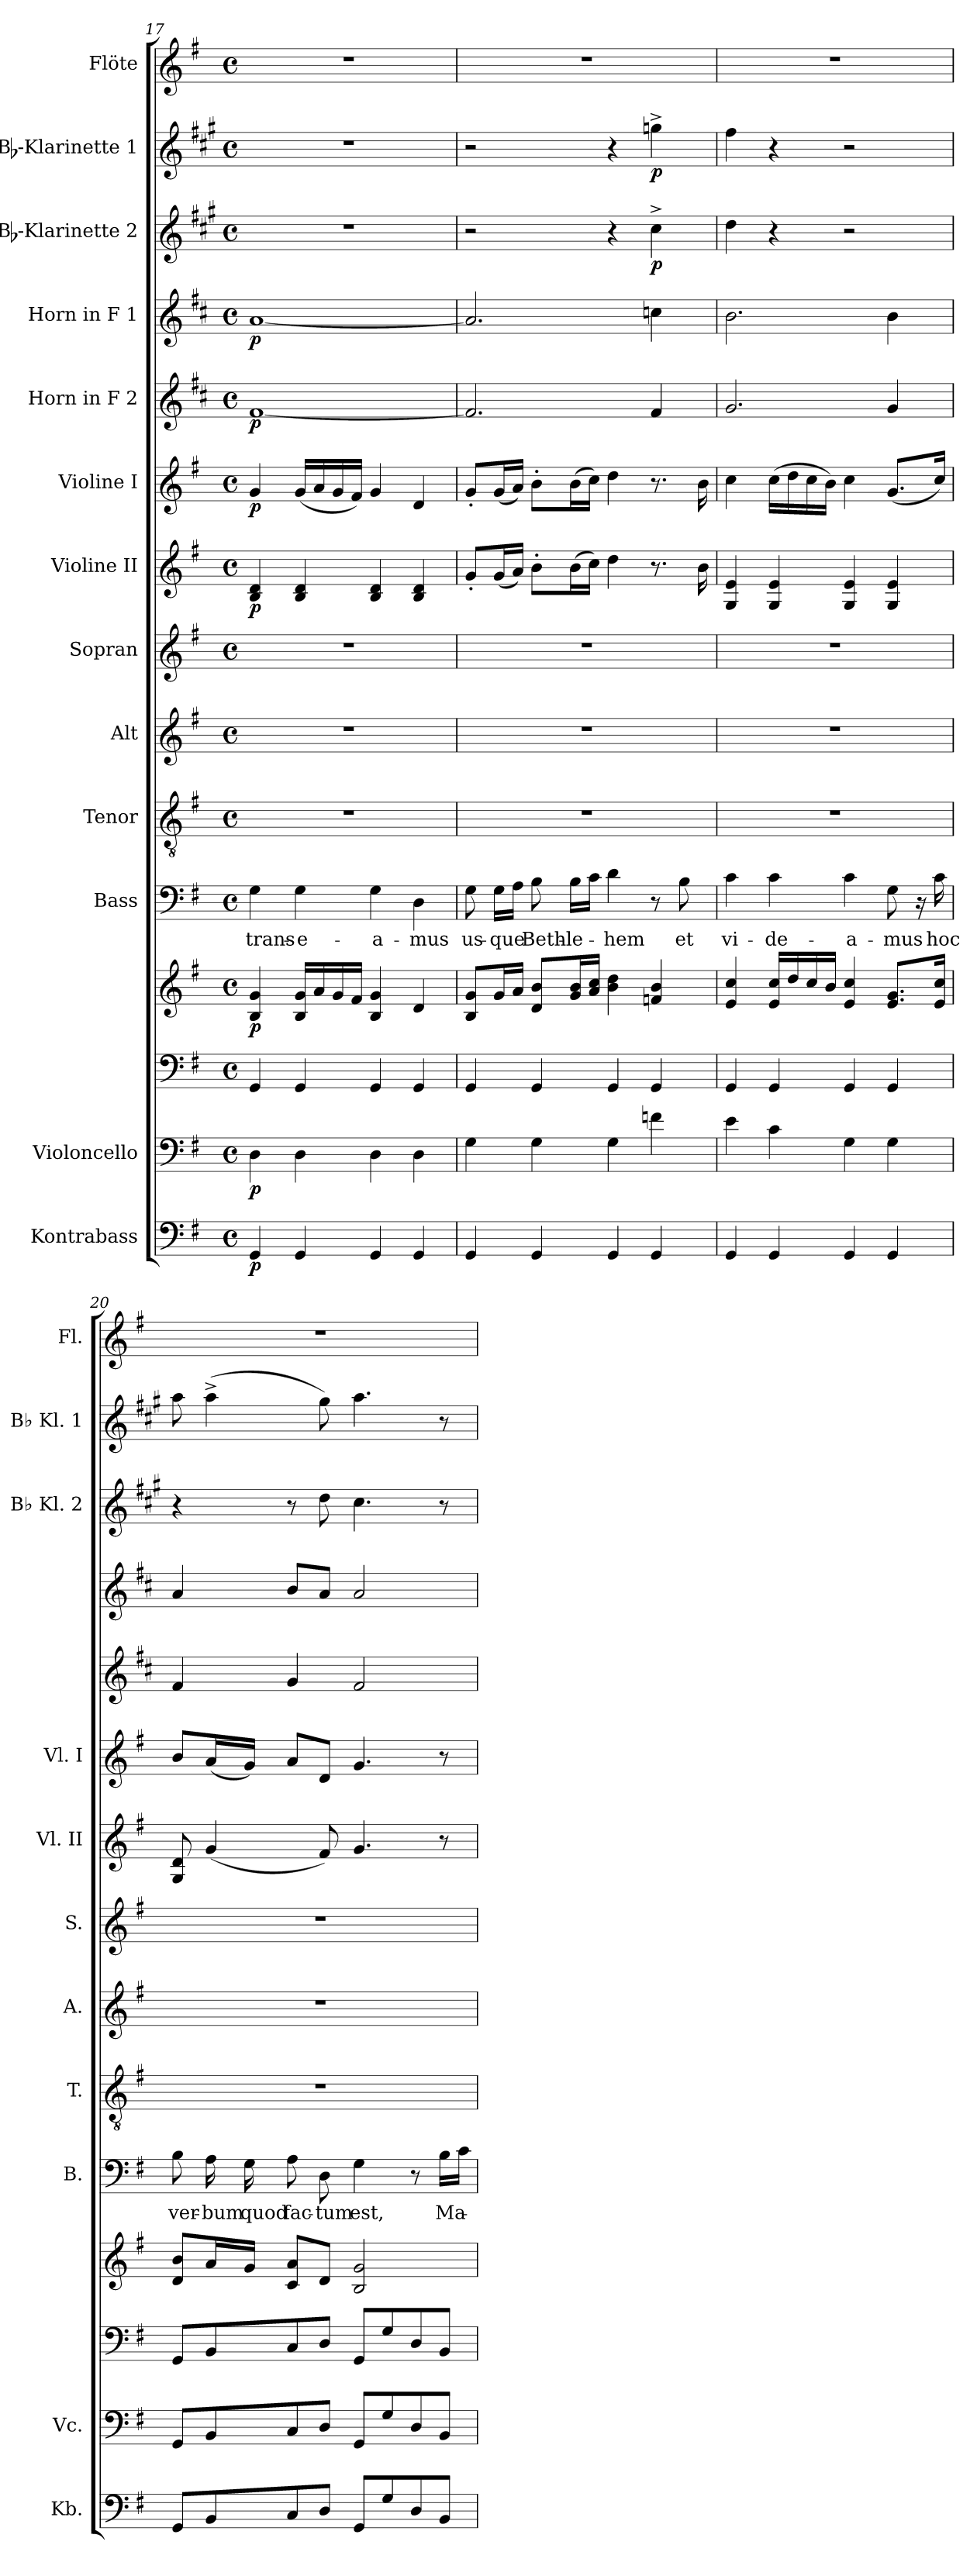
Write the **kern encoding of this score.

**kern	**dynam	**kern	**dynam	**kern	**kern	**dynam	**kern	**text	**kern	**kern	**kern	**kern	**dynam	**kern	**dynam	**kern	**dynam	**kern	**dynam	**kern	**dynam	**kern	**dynam	**kern
*part14	*part14	*part13	*part13	*part12	*part12	*part12	*part11	*part11	*part10	*part9	*part8	*part7	*part7	*part6	*part6	*part5	*part5	*part4	*part4	*part3	*part3	*part2	*part2	*part1
*staff15	*staff15	*staff14	*staff14	*staff13	*staff12	*staff12/13	*staff11	*staff11	*staff10	*staff9	*staff8	*staff7	*staff7	*staff6	*staff6	*staff5	*staff5	*staff4	*staff4	*staff3	*staff3	*staff2	*staff2	*staff1
*I"Kontrabass	*	*I"Violoncello	*	*	*	*	*I"Bass	*	*I"Tenor	*I"Alt	*I"Sopran	*I"Violine II	*	*I"Violine I	*	*I"Horn in F 2	*	*I"Horn in F 1	*	*I"Bb-Klarinette 2	*	*I"Bb-Klarinette 1	*	*I"Flöte
*I'Kb.	*	*I'Vc.	*	*	*	*	*I'B.	*	*I'T.	*I'A.	*I'S.	*I'Vl. II	*	*I'Vl. I	*	*	*	*	*	*I'Bb Kl. 2	*	*I'Bb Kl. 1	*	*I'Fl.
*clefF4	*	*clefF4	*	*clefF4	*clefG2	*	*clefF4	*	*clefGv2	*clefG2	*clefG2	*clefG2	*	*clefG2	*	*clefG2	*	*clefG2	*	*clefG2	*	*clefG2	*	*clefG2
*ITrd7c12	*	*	*	*	*	*	*	*	*	*	*	*	*	*	*	*ITrd4c7	*	*ITrd4c7	*	*ITrd1c2	*	*ITrd1c2	*	*
*k[f#]	*	*k[f#]	*	*k[f#]	*k[f#]	*	*k[f#]	*	*k[f#]	*k[f#]	*k[f#]	*k[f#]	*	*k[f#]	*	*k[f#]	*	*k[f#]	*	*k[f#]	*	*k[f#]	*	*k[f#]
*G:	*	*G:	*	*G:	*G:	*	*G:	*	*G:	*G:	*G:	*G:	*	*G:	*	*G:	*	*G:	*	*G:	*	*G:	*	*G:
*M4/4	*	*M4/4	*	*M4/4	*M4/4	*	*M4/4	*	*M4/4	*M4/4	*M4/4	*M4/4	*	*M4/4	*	*M4/4	*	*M4/4	*	*M4/4	*	*M4/4	*	*M4/4
*met(c)	*	*met(c)	*	*met(c)	*met(c)	*	*met(c)	*	*met(c)	*met(c)	*met(c)	*met(c)	*	*met(c)	*	*met(c)	*	*met(c)	*	*met(c)	*	*met(c)	*	*met(c)
=17	=17	=17	=17	=17	=17	=17	=17	=17	=17	=17	=17	=17	=17	=17	=17	=17	=17	=17	=17	=17	=17	=17	=17	=17
!	!LO:DY:b	!	!LO:DY:b	!	!	!LO:DY:b	!	!LO:LY:b	!	!	!	!	!LO:DY:b	!	!LO:DY:b	!	!LO:DY:b	!	!LO:DY:b	!	!	!	!	!
4GGG/	p	4D\	p	4GG/	4B/ 4g/	p	4G\	trans-	1r	1r	1r	4B/ 4d/	p	4g/	p	[1B	p	[1d	p	1r	.	1r	.	1r
!	!	!	!	!	!	!	!	!LO:LY:b	!	!	!	!	!	!	!	!	!	!	!	!	!	!	!	!
4GGG/	.	4D\	.	4GG/	16B/ 16g/LL	.	4G\	-e-	.	.	.	4B/ 4d/	.	(<16g/LL	.	.	.	.	.	.	.	.	.	.
.	.	.	.	.	16a/	.	.	.	.	.	.	.	.	16a/	.	.	.	.	.	.	.	.	.	.
.	.	.	.	.	16g/	.	.	.	.	.	.	.	.	16g/	.	.	.	.	.	.	.	.	.	.
.	.	.	.	.	16f#/JJ	.	.	.	.	.	.	.	.	16f#/JJ)	.	.	.	.	.	.	.	.	.	.
!	!	!	!	!	!	!	!	!LO:LY:b	!	!	!	!	!	!	!	!	!	!	!	!	!	!	!	!
4GGG/	.	4D\	.	4GG/	4B/ 4g/	.	4G\	-a-	.	.	.	4B/ 4d/	.	4g/	.	.	.	.	.	.	.	.	.	.
!	!	!	!	!	!	!	!	!LO:LY:b	!	!	!	!	!	!	!	!	!	!	!	!	!	!	!	!
4GGG/	.	4D\	.	4GG/	4d/	.	4D\	-mus	.	.	.	4B/ 4d/	.	4d/	.	.	.	.	.	.	.	.	.	.
=18	=18	=18	=18	=18	=18	=18	=18	=18	=18	=18	=18	=18	=18	=18	=18	=18	=18	=18	=18	=18	=18	=18	=18	=18
!	!	!	!	!	!	!	!	!LO:LY:b	!	!	!	!	!	!	!	!	!	!	!	!	!	!	!	!
4GGG/	.	4G\	.	4GG/	8B/ 8g/L	.	8G\	us-	1r	1r	1r	8g'</L	.	8g'</L	.	2.B/]	.	2.d/]	.	2r	.	2r	.	1r
!	!	!	!	!	!	!	!	!LO:LY:b	!	!	!	!	!	!	!	!	!	!	!	!	!	!	!	!
.	.	.	.	.	16g/L	.	16G\LL	-que	.	.	.	(<16g/L	.	(<16g/L	.	.	.	.	.	.	.	.	.	.
.	.	.	.	.	16a/JJ	.	16A\JJ	.	.	.	.	16a/JJ)	.	16a/JJ)	.	.	.	.	.	.	.	.	.	.
!	!	!	!	!	!	!	!	!LO:LY:b	!	!	!	!	!	!	!	!	!	!	!	!	!	!	!	!
4GGG/	.	4G\	.	4GG/	8d/ 8b/L	.	8B\	Beth-	.	.	.	8b'>\L	.	8b'>\L	.	.	.	.	.	.	.	.	.	.
!	!	!	!	!	!	!	!	!LO:LY:b	!	!	!	!	!	!	!	!	!	!	!	!	!	!	!	!
.	.	.	.	.	16g/ 16b/L	.	16B\LL	-le-	.	.	.	(>16b\L	.	(>16b\L	.	.	.	.	.	.	.	.	.	.
.	.	.	.	.	16a/ 16cc/JJ	.	16c\JJ	.	.	.	.	16cc\JJ)	.	16cc\JJ)	.	.	.	.	.	.	.	.	.	.
!	!	!	!	!	!	!	!	!LO:LY:b	!	!	!	!	!	!	!	!	!	!	!	!	!	!	!	!
4GGG/	.	4G\	.	4GG/	4b\ 4dd\	.	4d\	-hem	.	.	.	4dd\	.	4dd\	.	.	.	.	.	4r	.	4r	.	.
!	!	!	!	!	!	!	!	!	!	!	!	!	!	!	!	!	!	!	!	!	!LO:DY:b	!	!LO:DY:b	!
4GGG/	.	4fn\	.	4GG/	4fn/ 4b/	.	8r	.	.	.	.	8.r	.	8.r	.	4B/	.	4fn\	.	4b^>\	p	4ffn^>\	p	.
!	!	!	!	!	!	!	!	!LO:LY:b	!	!	!	!	!	!	!	!	!	!	!	!	!	!	!	!
.	.	.	.	.	.	.	8B\	et	.	.	.	.	.	.	.	.	.	.	.	.	.	.	.	.
.	.	.	.	.	.	.	.	.	.	.	.	16b\	.	16b\	.	.	.	.	.	.	.	.	.	.
=19	=19	=19	=19	=19	=19	=19	=19	=19	=19	=19	=19	=19	=19	=19	=19	=19	=19	=19	=19	=19	=19	=19	=19	=19
!	!	!	!	!	!	!	!	!LO:LY:b	!	!	!	!	!	!	!	!	!	!	!	!	!	!	!	!
4GGG/	.	4e\	.	4GG/	4e/ 4cc/	.	4c\	vi-	1r	1r	1r	4G/ 4e/	.	4cc\	.	2.c/	.	2.e\	.	4cc\	.	4ee\	.	1r
!	!	!	!	!	!	!	!	!LO:LY:b	!	!	!	!	!	!	!	!	!	!	!	!	!	!	!	!
4GGG/	.	4c\	.	4GG/	16e/ 16cc/LL	.	4c\	-de-	.	.	.	4G/ 4e/	.	(>16cc\LL	.	.	.	.	.	4r	.	4r	.	.
.	.	.	.	.	16dd/	.	.	.	.	.	.	.	.	16dd\	.	.	.	.	.	.	.	.	.	.
.	.	.	.	.	16cc/	.	.	.	.	.	.	.	.	16cc\	.	.	.	.	.	.	.	.	.	.
.	.	.	.	.	16b/JJ	.	.	.	.	.	.	.	.	16b\JJ)	.	.	.	.	.	.	.	.	.	.
!	!	!	!	!	!	!	!	!LO:LY:b	!	!	!	!	!	!	!	!	!	!	!	!	!	!	!	!
4GGG/	.	4G\	.	4GG/	4e/ 4cc/	.	4c\	-a-	.	.	.	4G/ 4e/	.	4cc\	.	.	.	.	.	2r	.	2r	.	.
!	!	!	!	!	!	!	!	!LO:LY:b	!	!	!	!	!	!	!	!	!	!	!	!	!	!	!	!
4GGG/	.	4G\	.	4GG/	8.e/ 8.g/L	.	8G\	-mus	.	.	.	4G/ 4e/	.	(<8.g/L	.	4c/	.	4e\	.	.	.	.	.	.
.	.	.	.	.	.	.	16r	.	.	.	.	.	.	.	.	.	.	.	.	.	.	.	.	.
!	!	!	!	!	!	!	!	!LO:LY:b	!	!	!	!	!	!	!	!	!	!	!	!	!	!	!	!
.	.	.	.	.	16e/ 16cc/Jk	.	16c\	hoc	.	.	.	.	.	16cc/Jk)	.	.	.	.	.	.	.	.	.	.
=20	=20	=20	=20	=20	=20	=20	=20	=20	=20	=20	=20	=20	=20	=20	=20	=20	=20	=20	=20	=20	=20	=20	=20	=20
!	!	!	!	!	!	!	!	!LO:LY:b	!	!	!	!	!	!	!	!	!	!	!	!	!	!	!	!
8GGG/L	.	8GG/L	.	8GG/L	8d/ 8b/L	.	8B\	ver-	1r	1r	1r	8G/ 8d/	.	8b/L	.	4B/	.	4d/	.	4r	.	8gg\	.	1r
!	!	!	!	!	!	!	!	!LO:LY:b	!	!	!	!	!	!	!	!	!	!	!	!	!	!	!	!
8BBB/	.	8BB/	.	8BB/	16a/L	.	16A\	-bum	.	.	.	(<4g/	.	(<16a/L	.	.	.	.	.	.	.	(>4gg^>\	.	.
!	!	!	!	!	!	!	!	!LO:LY:b	!	!	!	!	!	!	!	!	!	!	!	!	!	!	!	!
.	.	.	.	.	16g/JJ	.	16G\	quod	.	.	.	.	.	16g/JJ)	.	.	.	.	.	.	.	.	.	.
!	!	!	!	!	!	!	!	!LO:LY:b	!	!	!	!	!	!	!	!	!	!	!	!	!	!	!	!
8CC/	.	8C/	.	8C/	8c/ 8a/L	.	8A\	fac-	.	.	.	.	.	8a/L	.	4c/	.	8e/L	.	8r	.	.	.	.
!	!	!	!	!	!	!	!	!LO:LY:b	!	!	!	!	!	!	!	!	!	!	!	!	!	!	!	!
8DD/J	.	8D/J	.	8D/J	8d/J	.	8D\	-tum	.	.	.	8f#/)	.	8d/J	.	.	.	8d/J	.	8cc\	.	8ff#\)	.	.
!	!	!	!	!	!	!	!	!LO:LY:b	!	!	!	!	!	!	!	!	!	!	!	!	!	!	!	!
8GGG/L	.	8GG/L	.	8GG/L	2B/ 2g/	.	4G\	est,	.	.	.	4.g/	.	4.g/	.	2B/	.	2d/	.	4.b\	.	4.gg\	.	.
8GG/	.	8G/	.	8G/	.	.	.	.	.	.	.	.	.	.	.	.	.	.	.	.	.	.	.	.
8DD/	.	8D/	.	8D/	.	.	8r	.	.	.	.	.	.	.	.	.	.	.	.	.	.	.	.	.
!	!	!	!	!	!	!	!	!LO:LY:b	!	!	!	!	!	!	!	!	!	!	!	!	!	!	!	!
8BBB/J	.	8BB/J	.	8BB/J	.	.	16B\LL	Ma-	.	.	.	8r	.	8r	.	.	.	.	.	8r	.	8r	.	.
.	.	.	.	.	.	.	16c\JJ	.	.	.	.	.	.	.	.	.	.	.	.	.	.	.	.	.
=	=	=	=	=	=	=	=	=	=	=	=	=	=	=	=	=	=	=	=	=	=	=	=	=
*-	*-	*-	*-	*-	*-	*-	*-	*-	*-	*-	*-	*-	*-	*-	*-	*-	*-	*-	*-	*-	*-	*-	*-	*-
